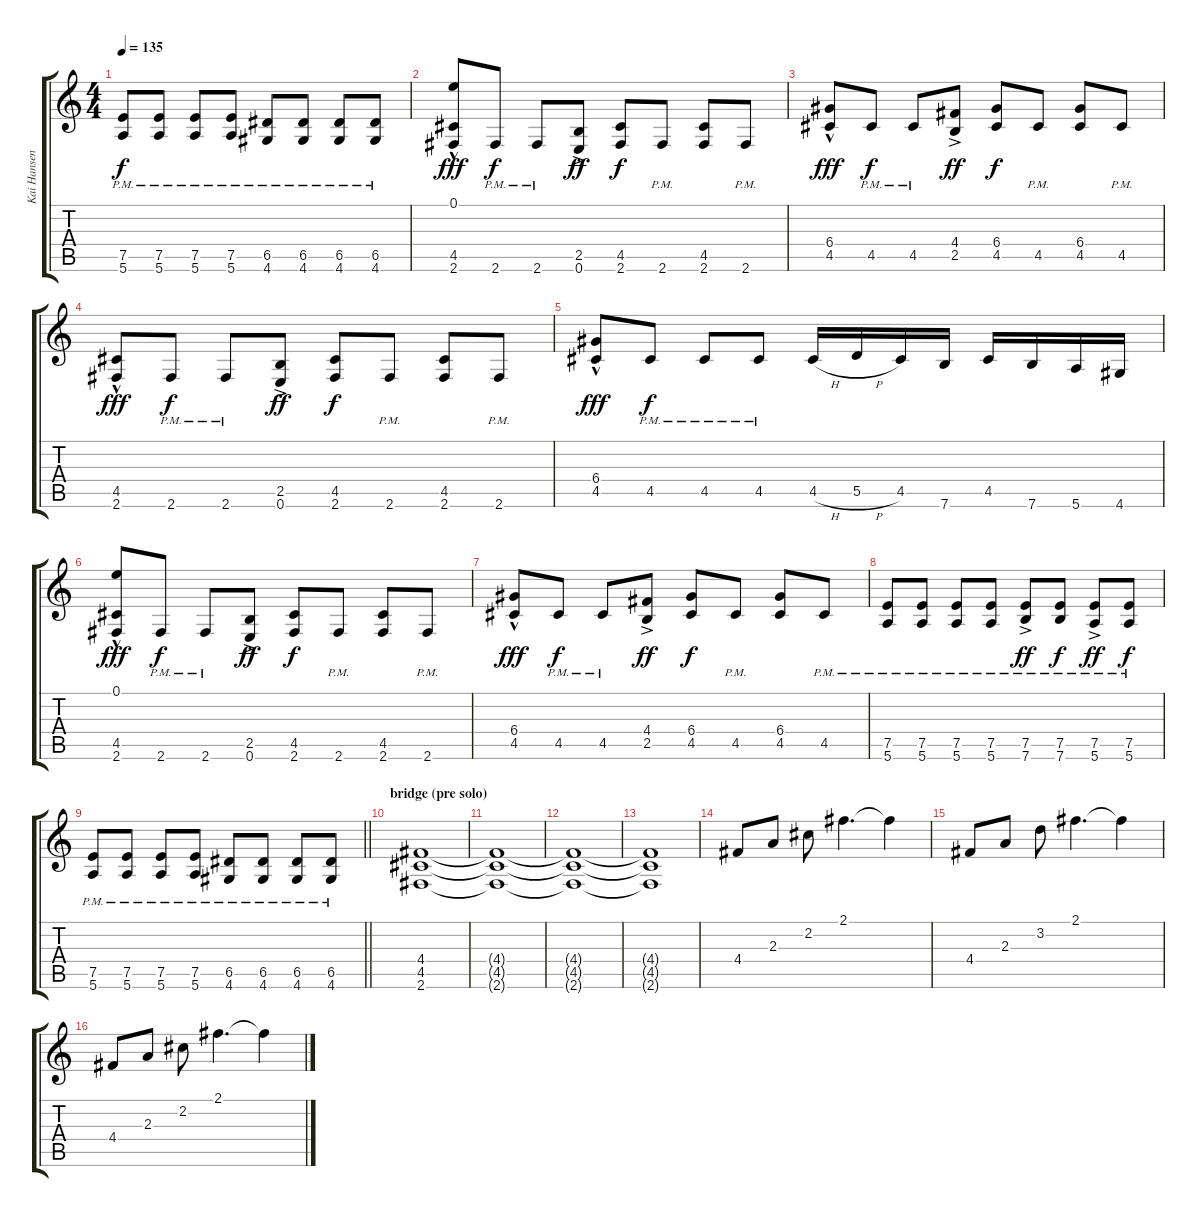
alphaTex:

\track ("Kai Hansen" "Kai Hansen") {instrument distortionguitar}
\staff {score tabs}
\tuning (E4 B3 G3 D3 A2 E2) {hide}
\ts (4 4)
\tempo 135
\clef g2
\ks c
(7.5{pm} 5.6{pm}).8{dy f} (7.5{pm} 5.6{pm}).8 (7.5{pm} 5.6{pm}).8 (7.5{pm} 5.6{pm}).8 (6.5{pm} 4.6{pm}).8 (6.5{pm} 4.6{pm}).8 (6.5{pm} 4.6{pm}).8 (6.5{pm} 4.6{pm}).8 |
(0.1 4.5 2.6{hac}).8{dy fff} 2.6{pm}.8{dy f} 2.6{pm}.8 (2.5 0.6{ac}).8{dy ff} (4.5 2.6).8{dy f} 2.6{pm}.8 (4.5 2.6).8 2.6{pm}.8 |
(6.4 4.5{hac}).8{dy fff} 4.5{pm}.8{dy f} 4.5{pm}.8 (4.4 2.5{ac}).8{dy ff} (6.4 4.5).8{dy f} 4.5{pm}.8 (6.4 4.5).8 4.5{pm}.8 |
(4.5 2.6{hac}).8{dy fff} 2.6{pm}.8{dy f} 2.6{pm}.8 (2.5 0.6{ac}).8{dy ff} (4.5 2.6).8{dy f} 2.6{pm}.8 (4.5 2.6).8 2.6{pm}.8 |
(6.4 4.5{hac}).8{dy fff} 4.5{pm}.8{dy f} 4.5{pm}.8 4.5{pm}.8 4.5{h}.16 5.5{h}.16 4.5.16 7.6.16 4.5.16 7.6.16 5.6.16 4.6.16 |
(0.1 4.5 2.6{hac}).8{dy fff} 2.6{pm}.8{dy f} 2.6{pm}.8 (2.5 0.6{ac}).8{dy ff} (4.5 2.6).8{dy f} 2.6{pm}.8 (4.5 2.6).8 2.6{pm}.8 |
(6.4 4.5{hac}).8{dy fff} 4.5{pm}.8{dy f} 4.5{pm}.8 (4.4 2.5{ac}).8{dy ff} (6.4 4.5).8{dy f} 4.5{pm}.8 (6.4 4.5).8 4.5{pm}.8 |
(7.5{pm} 5.6{pm}).8 (7.5{pm} 5.6{pm}).8 (7.5{pm} 5.6{pm}).8 (7.5{pm} 5.6{pm}).8 (7.5{pm} 7.6{ac pm}).8{dy ff} (7.5{pm} 7.6{pm}).8{dy f} (7.5{pm} 5.6{ac pm}).8{dy ff} (7.5{pm} 5.6{pm}).8{dy f} |
\barLineRight lightlight
(7.5{pm} 5.6{pm}).8 (7.5{pm} 5.6{pm}).8 (7.5{pm} 5.6{pm}).8 (7.5{pm} 5.6{pm}).8 (6.5{pm} 4.6{pm}).8 (6.5{pm} 4.6{pm}).8 (6.5{pm} 4.6{pm}).8 (6.5{pm} 4.6{pm}).8 |
\section ("" "bridge (pre solo)")
(4.4 4.5 2.6).1 |
(4.4{t} 4.5{t} 2.6{t}).1 |
(4.4{t} 4.5{t} 2.6{t}).1{volume 9} |
(4.4{t} 4.5{t} 2.6{t}).1{volume 6} |
4.4.8{volume 13 instrument electricguitarclean} 2.3.8 2.2.8 2.1.4{d} 2.1{t}.4 |
4.4.8 2.3.8 3.2.8 2.1.4{d} 2.1{t}.4 |
4.4.8 2.3.8 2.2.8 2.1.4{d} 2.1{t}.4
